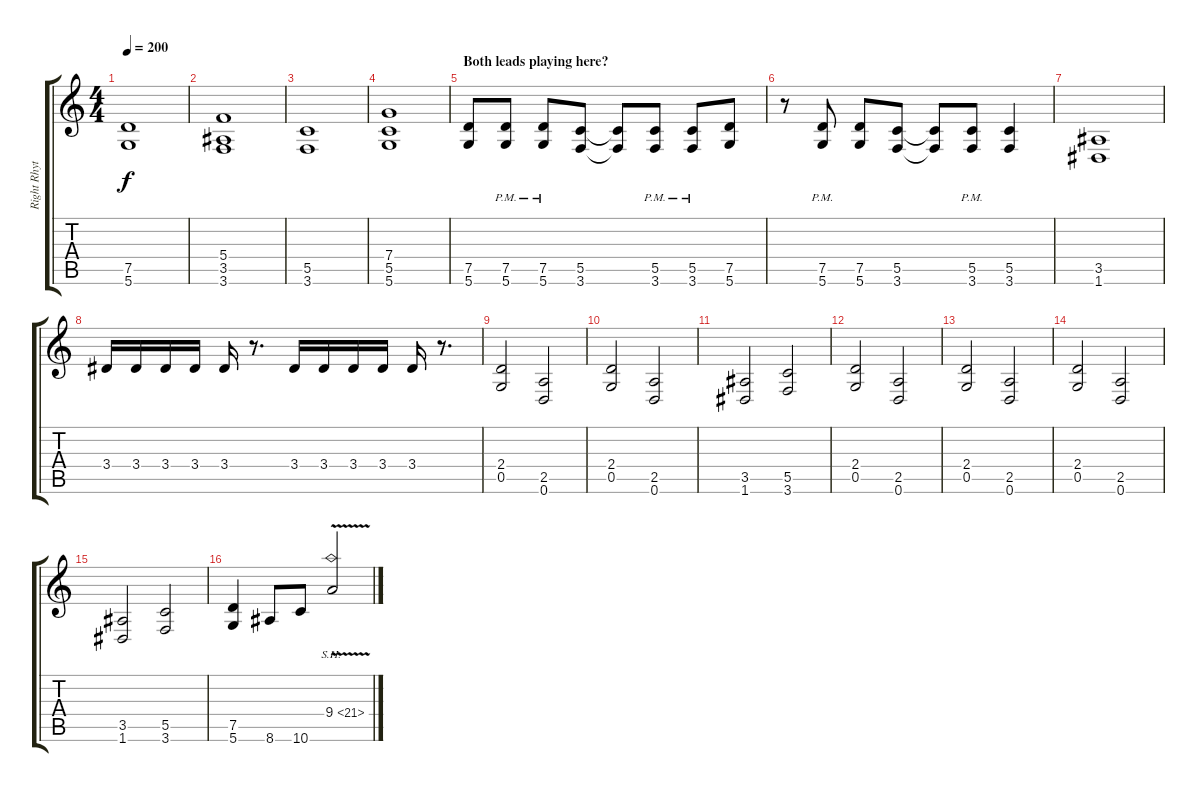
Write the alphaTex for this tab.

\track ("Right Rhythm Gtr" "Right Rhyt") {instrument distortionguitar}
\staff {score tabs}
\tuning (D4 A3 F3 C3 G2 D2) {hide}
\ts (4 4)
\tempo 200
\clef g2
\ks c
(7.5 5.6).1{dy f} |
(5.4 3.5 3.6).1 |
(5.5 3.6).1 |
(7.4 5.5 5.6).1 |
\section ("" "Both leads playing here?")
(7.5 5.6).8 (7.5{pm} 5.6{pm}).8 (7.5{pm} 5.6{pm}).8 (5.5 3.6).8 (5.5{t} 3.6{t}).8 (5.5{pm} 3.6{pm}).8 (5.5{pm} 3.6{pm}).8 (7.5 5.6).8 |
r.8 (7.5{pm} 5.6{pm}).8 (7.5 5.6).8 (5.5 3.6).8 (5.5{t} 3.6{t}).8 (5.5{pm} 3.6{pm}).8 (5.5 3.6).4 |
(3.5 1.6).1 |
3.4.16 3.4.16 3.4.16 3.4.16 3.4.16 r.8{d} 3.4.16 3.4.16 3.4.16 3.4.16 3.4.16 r.8{d} |
(2.4 0.5).2 (2.5 0.6).2 |
(2.4 0.5).2 (2.5 0.6).2 |
(3.5 1.6).2 (5.5 3.6).2 |
(2.4 0.5).2 (2.5 0.6).2 |
(2.4 0.5).2 (2.5 0.6).2 |
(2.4 0.5).2 (2.5 0.6).2 |
(3.5 1.6).2 (5.5 3.6).2 |
(7.5 5.6).4 8.6.8 10.6.8 9.4{sh 12 v}.2
